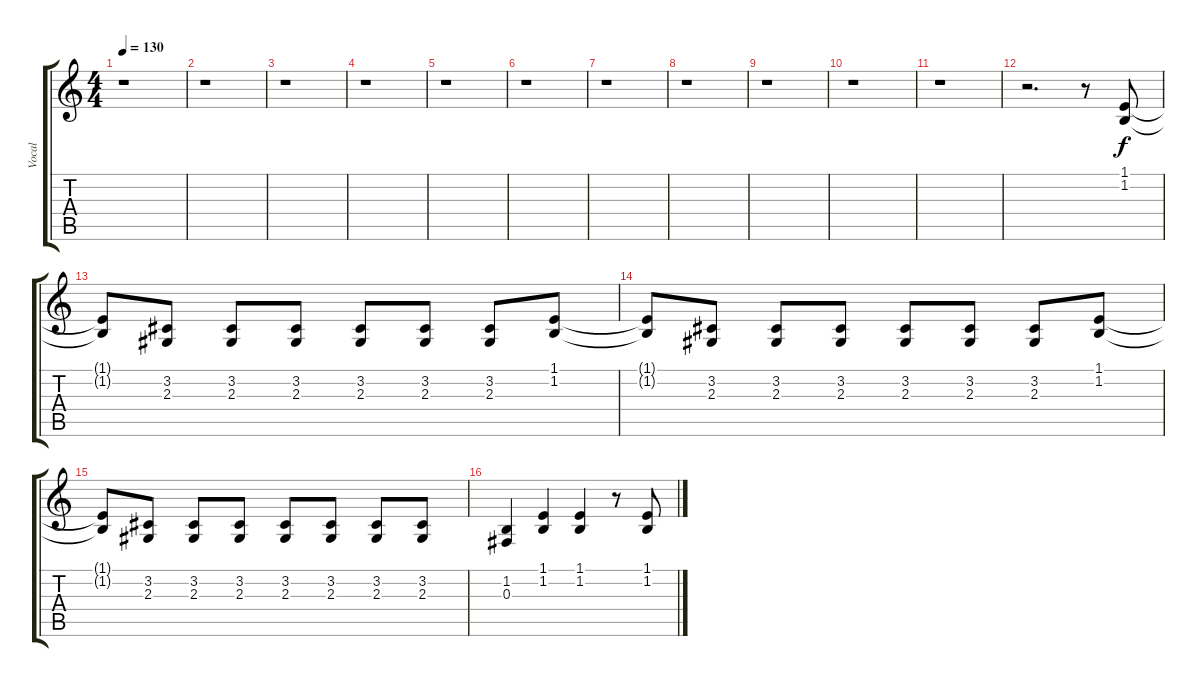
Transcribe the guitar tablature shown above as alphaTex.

\track ("Vocal" "Vocal") {instrument altosax}
\staff {score tabs}
\tuning (Eb4 Bb3 Gb3 Db3 Ab2 Eb2) {hide}
\ts (4 4)
\tempo 130
\clef g2
\ks c
r.1{dy f instrument altosax} |
r.1 |
r.1 |
r.1 |
r.1 |
r.1 |
r.1 |
r.1 |
r.1 |
r.1 |
r.1 |
r.2{d} r.8 (1.1 1.2).8 |
(1.1{t} 1.2{t}).8 (3.2 2.3).8 (3.2 2.3).8 (3.2 2.3).8 (3.2 2.3).8 (3.2 2.3).8 (3.2 2.3).8 (1.1 1.2).8 |
(1.1{t} 1.2{t}).8 (3.2 2.3).8 (3.2 2.3).8 (3.2 2.3).8 (3.2 2.3).8 (3.2 2.3).8 (3.2 2.3).8 (1.1 1.2).8 |
(1.1{t} 1.2{t}).8 (3.2 2.3).8 (3.2 2.3).8 (3.2 2.3).8 (3.2 2.3).8 (3.2 2.3).8 (3.2 2.3).8 (3.2 2.3).8 |
(1.2 0.3).4 (1.1 1.2).4 (1.1 1.2).4 r.8 (1.1 1.2).8
